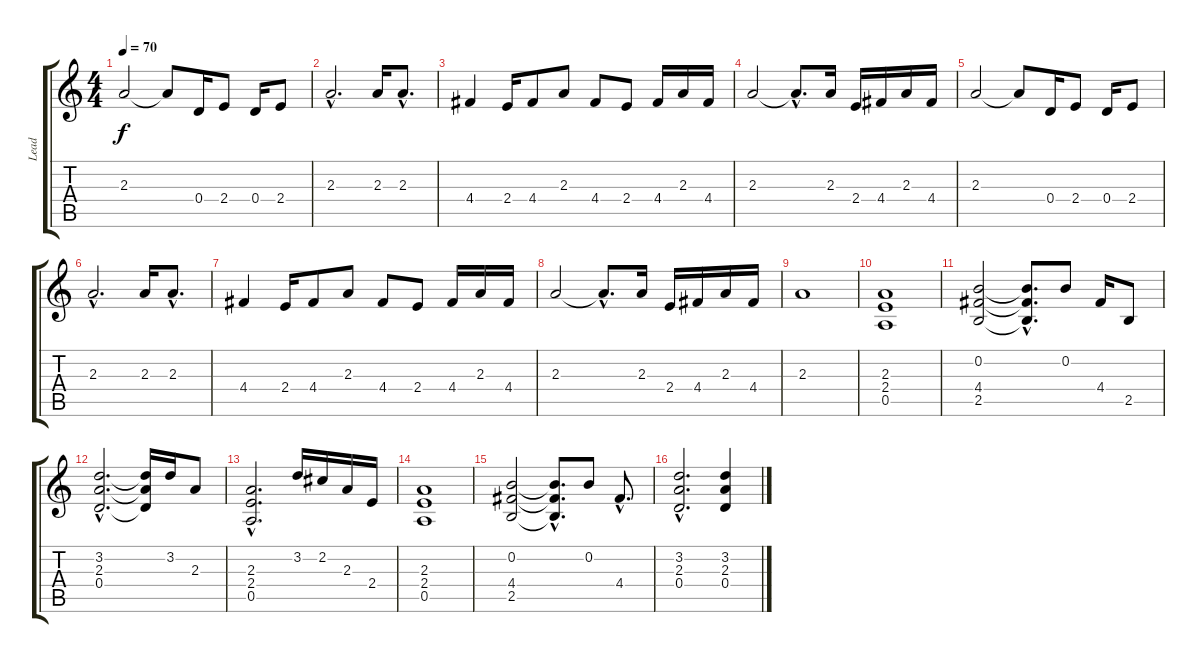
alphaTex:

\track ("Lead" "Lead") {instrument distortionguitar}
\staff {score tabs}
\tuning (E4 B3 G3 D3 A2 E2) {hide}
\ts (4 4)
\tempo 70
\clef g2
\ks c
2.3.2{dy f} 2.3{t}.8 0.4.16 2.4.8 0.4.16 2.4.8 |
2.3{hac}.2{d} 2.3.16 2.3{hac}.8{d} |
4.4.4 2.4.16 4.4.8 2.3.8 4.4.8 2.4.8 4.4.16 2.3.16 4.4.16 |
2.3.2 2.3{hac t}.8{d} 2.3.16 2.4.16 4.4.16 2.3.16 4.4.16 |
2.3.2 2.3{t}.8 0.4.16 2.4.8 0.4.16 2.4.8 |
2.3{hac}.2{d} 2.3.16 2.3{hac}.8{d} |
4.4.4 2.4.16 4.4.8 2.3.8 4.4.8 2.4.8 4.4.16 2.3.16 4.4.16 |
2.3.2 2.3{hac t}.8{d} 2.3.16 2.4.16 4.4.16 2.3.16 4.4.16 |
2.3.1 |
(2.3 2.4 0.5).1 |
(0.2 4.4 2.5).2 (0.2{hac t} 4.4{hac t} 2.5{hac t}).8{d} 0.2.8 4.4.16 2.5.8 |
(3.2{hac} 2.3{hac} 0.4{hac}).2{d} (3.2{t} 2.3{t} 0.4{t}).16 3.2.16 2.3.8 |
(2.3{hac} 2.4{hac} 0.5{hac}).2{d} 3.2.16 2.2.16 2.3.16 2.4.16 |
(2.3 2.4 0.5).1 |
(0.2 4.4 2.5).2 (0.2{hac t} 4.4{hac t} 2.5{hac t}).8{d} 0.2.8 4.4{hac}.8{d} |
(3.2{hac} 2.3{hac} 0.4{hac}).2{d} (3.2 2.3 0.4).4
